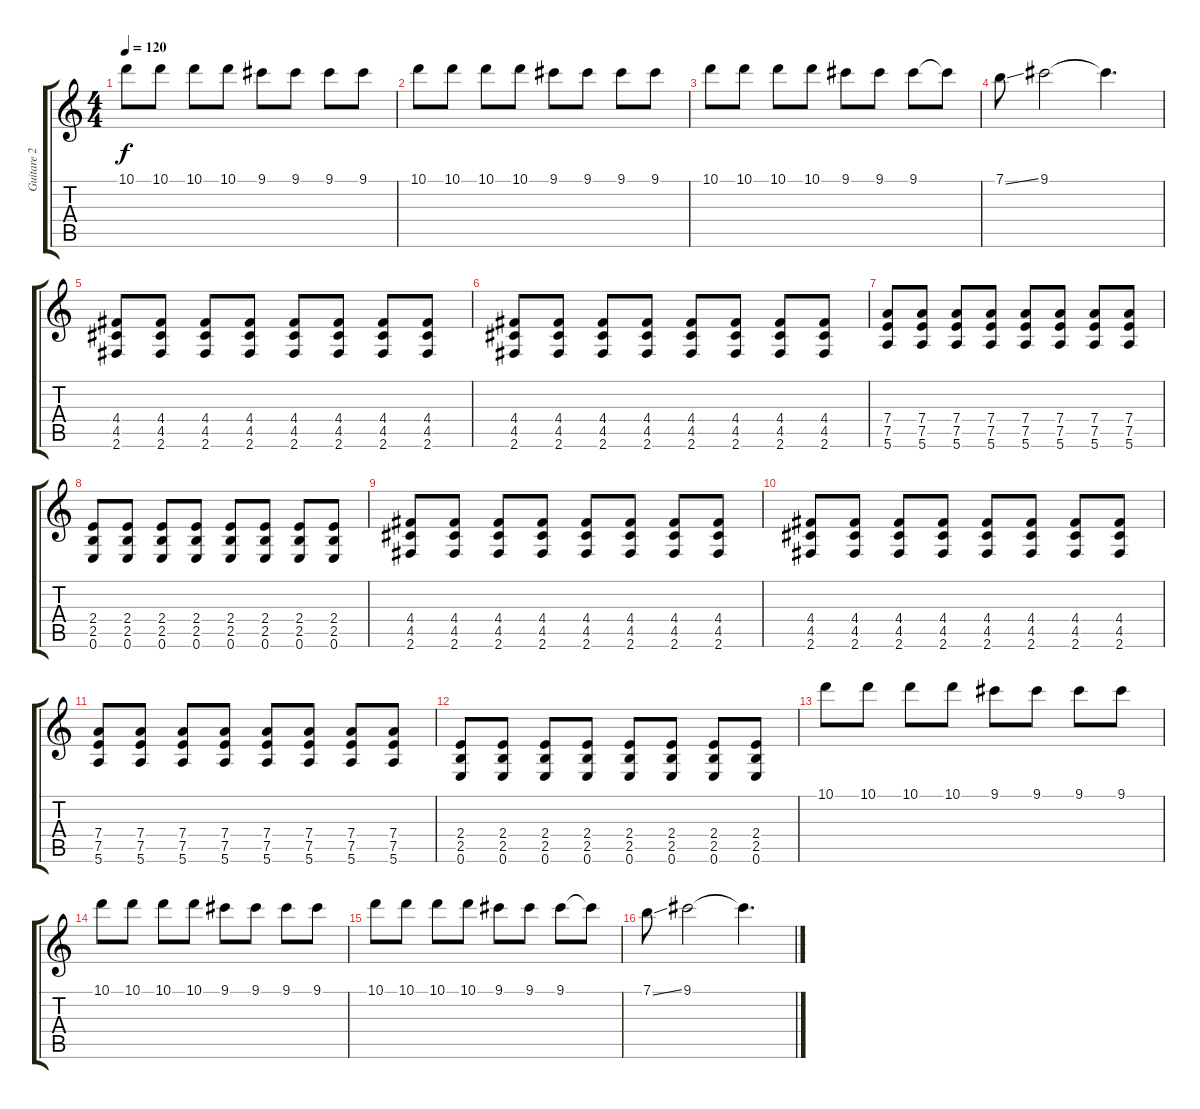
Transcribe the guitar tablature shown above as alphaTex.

\track ("Guitare 2" "Guitare 2") {instrument overdrivenguitar}
\staff {score tabs}
\tuning (E4 B3 G3 D3 A2 E2) {hide}
\ts (4 4)
\tempo 120
\clef g2
\ks c
10.1.8{dy f} 10.1.8 10.1.8 10.1.8 9.1.8 9.1.8 9.1.8 9.1.8 |
10.1.8 10.1.8 10.1.8 10.1.8 9.1.8 9.1.8 9.1.8 9.1.8 |
10.1.8 10.1.8 10.1.8 10.1.8 9.1.8 9.1.8 9.1.8 9.1{t}.8 |
7.1{ss}.8 9.1.2 9.1{t}.4{d} |
(4.4 4.5 2.6).8{volume 11 instrument overdrivenguitar} (4.4 4.5 2.6).8 (4.4 4.5 2.6).8 (4.4 4.5 2.6).8 (4.4 4.5 2.6).8 (4.4 4.5 2.6).8 (4.4 4.5 2.6).8 (4.4 4.5 2.6).8 |
(4.4 4.5 2.6).8 (4.4 4.5 2.6).8 (4.4 4.5 2.6).8 (4.4 4.5 2.6).8 (4.4 4.5 2.6).8 (4.4 4.5 2.6).8 (4.4 4.5 2.6).8 (4.4 4.5 2.6).8 |
(7.4 7.5 5.6).8 (7.4 7.5 5.6).8 (7.4 7.5 5.6).8 (7.4 7.5 5.6).8 (7.4 7.5 5.6).8 (7.4 7.5 5.6).8 (7.4 7.5 5.6).8 (7.4 7.5 5.6).8 |
(2.4 2.5 0.6).8 (2.4 2.5 0.6).8 (2.4 2.5 0.6).8 (2.4 2.5 0.6).8 (2.4 2.5 0.6).8 (2.4 2.5 0.6).8 (2.4 2.5 0.6).8 (2.4 2.5 0.6).8 |
(4.4 4.5 2.6).8 (4.4 4.5 2.6).8 (4.4 4.5 2.6).8 (4.4 4.5 2.6).8 (4.4 4.5 2.6).8 (4.4 4.5 2.6).8 (4.4 4.5 2.6).8 (4.4 4.5 2.6).8 |
(4.4 4.5 2.6).8 (4.4 4.5 2.6).8 (4.4 4.5 2.6).8 (4.4 4.5 2.6).8 (4.4 4.5 2.6).8 (4.4 4.5 2.6).8 (4.4 4.5 2.6).8 (4.4 4.5 2.6).8 |
(7.4 7.5 5.6).8 (7.4 7.5 5.6).8 (7.4 7.5 5.6).8 (7.4 7.5 5.6).8 (7.4 7.5 5.6).8 (7.4 7.5 5.6).8 (7.4 7.5 5.6).8 (7.4 7.5 5.6).8 |
(2.4 2.5 0.6).8 (2.4 2.5 0.6).8 (2.4 2.5 0.6).8 (2.4 2.5 0.6).8 (2.4 2.5 0.6).8 (2.4 2.5 0.6).8 (2.4 2.5 0.6).8 (2.4 2.5 0.6).8 |
10.1.8 10.1.8 10.1.8 10.1.8 9.1.8 9.1.8 9.1.8 9.1.8 |
10.1.8 10.1.8 10.1.8 10.1.8 9.1.8 9.1.8 9.1.8 9.1.8 |
10.1.8 10.1.8 10.1.8 10.1.8 9.1.8 9.1.8 9.1.8 9.1{t}.8 |
7.1{ss}.8 9.1.2 9.1{t}.4{d}
